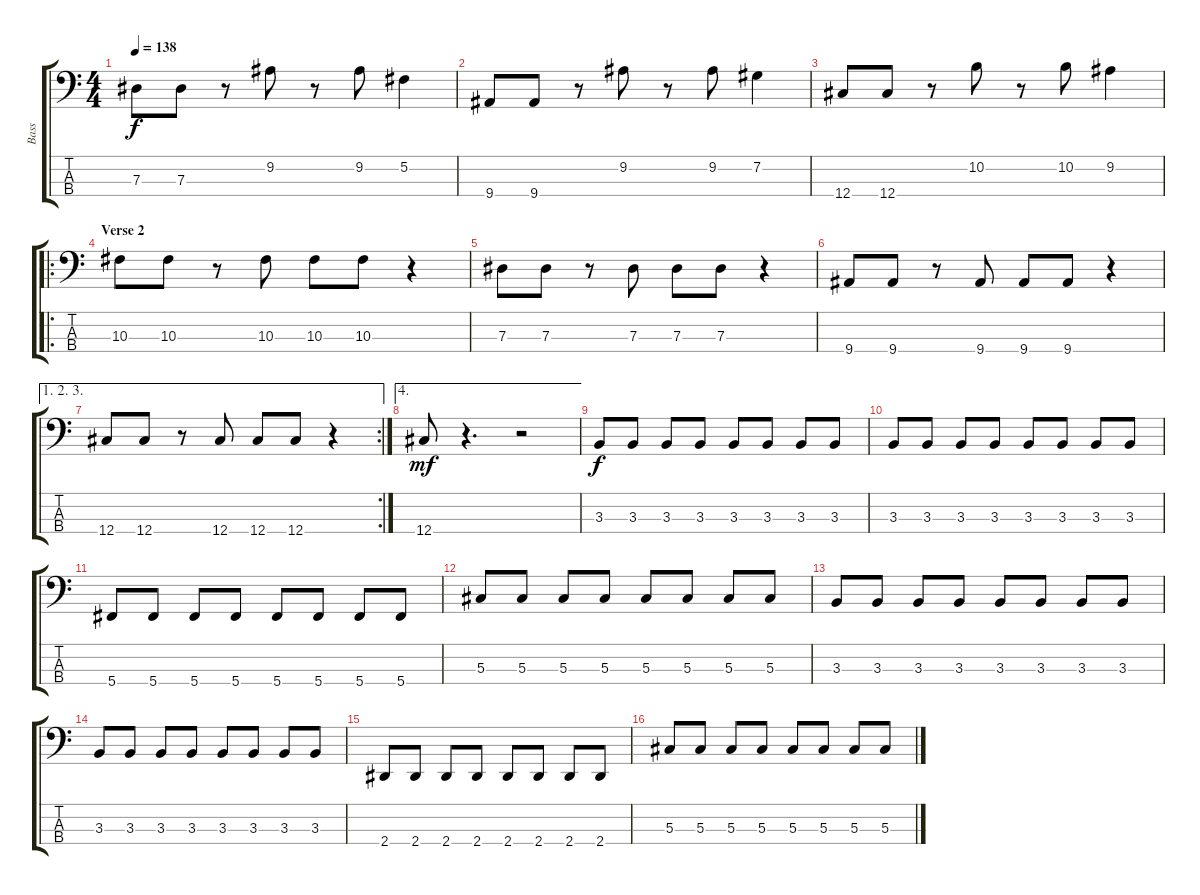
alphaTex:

\track ("Bass" "Bass") {instrument electricbasspick}
\staff {score tabs}
\tuning (Gb2 Db2 Ab1 Db1) {hide}
\ts (4 4)
\tempo 138
\clef f4
\ks c
7.3.8{dy f} 7.3.8 r.8 9.2.8 r.8 9.2.8 5.2.4 |
9.4.8 9.4.8 r.8 9.2.8 r.8 9.2.8 7.2.4 |
12.4.8 12.4.8 r.8 10.2.8 r.8 10.2.8 9.2.4 |
\ro
\section ("" "Verse 2")
10.3.8 10.3.8 r.8 10.3.8 10.3.8 10.3.8 r.4 |
7.3.8 7.3.8 r.8 7.3.8 7.3.8 7.3.8 r.4 |
9.4.8 9.4.8 r.8 9.4.8 9.4.8 9.4.8 r.4 |
\ae (1 2 3)
\rc 2
12.4.8 12.4.8 r.8 12.4.8 12.4.8 12.4.8 r.4 |
\ae 4
12.4.8{dy mf} r.4{d} r.2 |
3.3.8{dy f} 3.3.8 3.3.8 3.3.8 3.3.8 3.3.8 3.3.8 3.3.8 |
3.3.8 3.3.8 3.3.8 3.3.8 3.3.8 3.3.8 3.3.8 3.3.8 |
5.4.8 5.4.8 5.4.8 5.4.8 5.4.8 5.4.8 5.4.8 5.4.8 |
5.3.8 5.3.8 5.3.8 5.3.8 5.3.8 5.3.8 5.3.8 5.3.8 |
3.3.8 3.3.8 3.3.8 3.3.8 3.3.8 3.3.8 3.3.8 3.3.8 |
3.3.8 3.3.8 3.3.8 3.3.8 3.3.8 3.3.8 3.3.8 3.3.8 |
2.4.8 2.4.8 2.4.8 2.4.8 2.4.8 2.4.8 2.4.8 2.4.8 |
5.3.8 5.3.8 5.3.8 5.3.8 5.3.8 5.3.8 5.3.8 5.3.8
